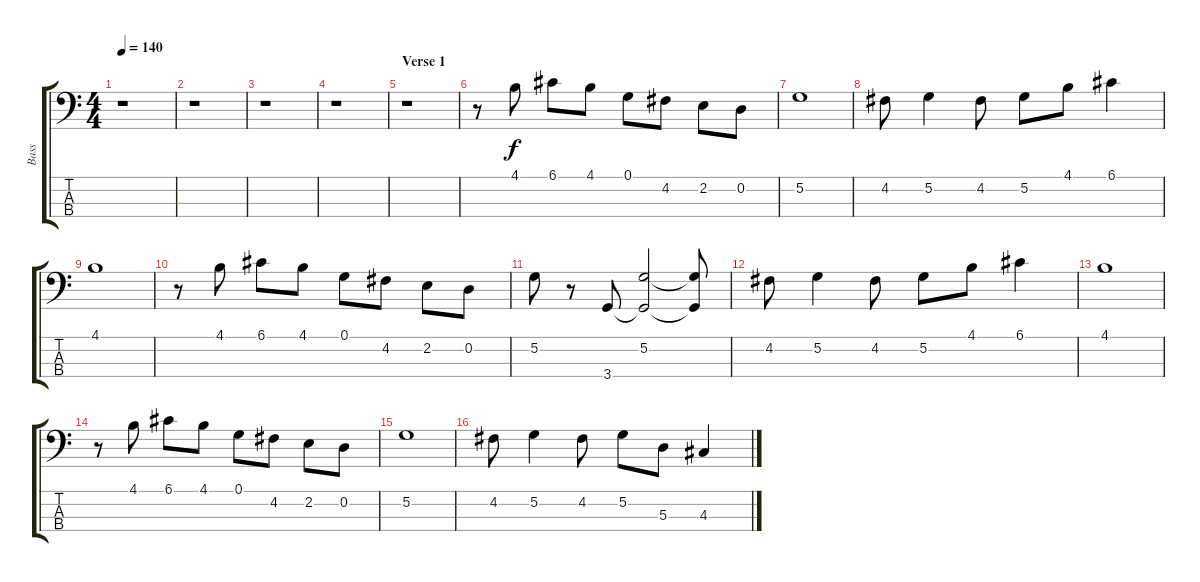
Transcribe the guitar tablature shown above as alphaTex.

\track ("Bass" "Bass") {instrument electricbassfinger}
\staff {score tabs}
\tuning (G2 D2 A1 E1) {hide}
\ts (4 4)
\tempo 140
\clef f4
\ks c
r.1{dy f} |
r.1 |
r.1 |
r.1 |
\section ("" "Verse 1")
r.1 |
r.8 4.1.8 6.1.8 4.1.8 0.1.8 4.2.8 2.2.8 0.2.8 |
5.2.1 |
4.2.8 5.2.4 4.2.8 5.2.8 4.1.8 6.1.4 |
4.1.1 |
r.8 4.1.8 6.1.8 4.1.8 0.1.8 4.2.8 2.2.8 0.2.8 |
5.2.8 r.8 3.4.8 (5.2 3.4{t}).2 (5.2{t} 3.4{t}).8 |
4.2.8 5.2.4 4.2.8 5.2.8 4.1.8 6.1.4 |
4.1.1 |
r.8 4.1.8 6.1.8 4.1.8 0.1.8 4.2.8 2.2.8 0.2.8 |
5.2.1 |
4.2.8 5.2.4 4.2.8 5.2.8 5.3.8 4.3.4
